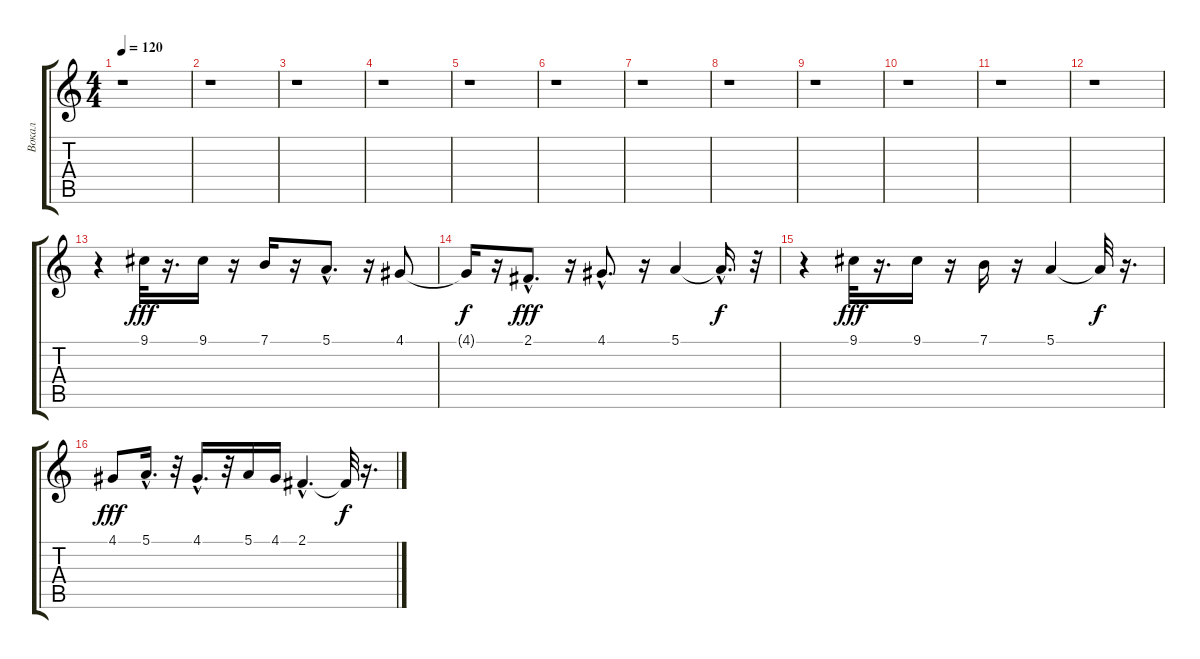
\track ("Вокал" "Вокал") {instrument fx5brightness}
\staff {score tabs}
\tuning (E4 B3 G3 D3 A2 E2) {hide}
\ts (4 4)
\tempo 120
\clef g2
\ks c
r.1{dy fff instrument fx5brightness} |
r.1 |
r.1 |
r.1 |
r.1 |
r.1 |
r.1 |
r.1 |
r.1 |
r.1 |
r.1 |
r.1 |
r.4 9.1.32 r.16{d} 9.1.16 r.16 7.1.16 r.16 5.1{hac}.8{d} r.16 4.1.8 |
4.1{t}.16{dy f} r.16 2.1{hac}.8{d dy fff} r.16 4.1{hac}.8{d} r.16 5.1.4 5.1{hac t}.16{d dy f} r.32 |
r.4 9.1.32{dy fff} r.16{d} 9.1.16 r.16 7.1.16 r.16 5.1.4 5.1{t}.32{dy f} r.16{d} |
4.1.8{dy fff} 5.1{hac}.16{d} r.32 4.1{hac}.16{d} r.32 5.1.16 4.1.16 2.1{hac}.4{d} 2.1{t}.32{dy f} r.16{d}
